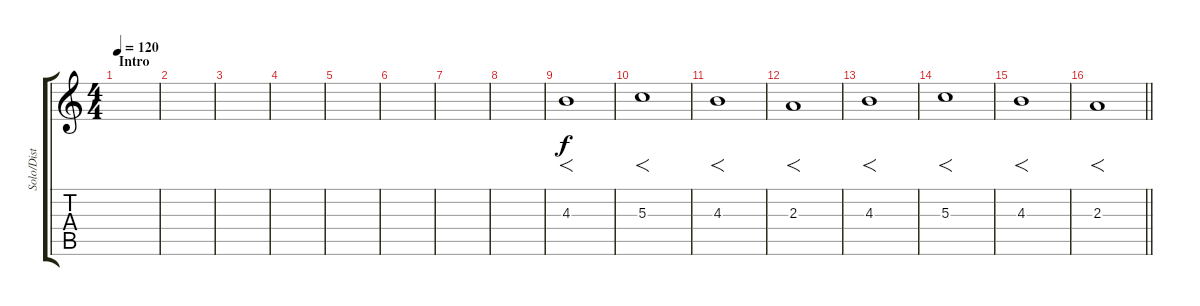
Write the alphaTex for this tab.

\track ("Solo/Dist 1" "Solo/Dist ") {instrument distortionguitar}
\staff {score tabs}
\tuning (E4 B3 G3 D3 A2 E2) {hide}
\ts (4 4)
\section ("" "Intro")
\tempo 120
\clef g2
\ks c
|
|
|
|
|
|
|
|
4.3.1{f} |
5.3.1{f} |
4.3.1{f} |
2.3.1{f} |
4.3.1{f} |
5.3.1{f} |
4.3.1{f} |
\barLineRight lightlight
2.3.1{f}
